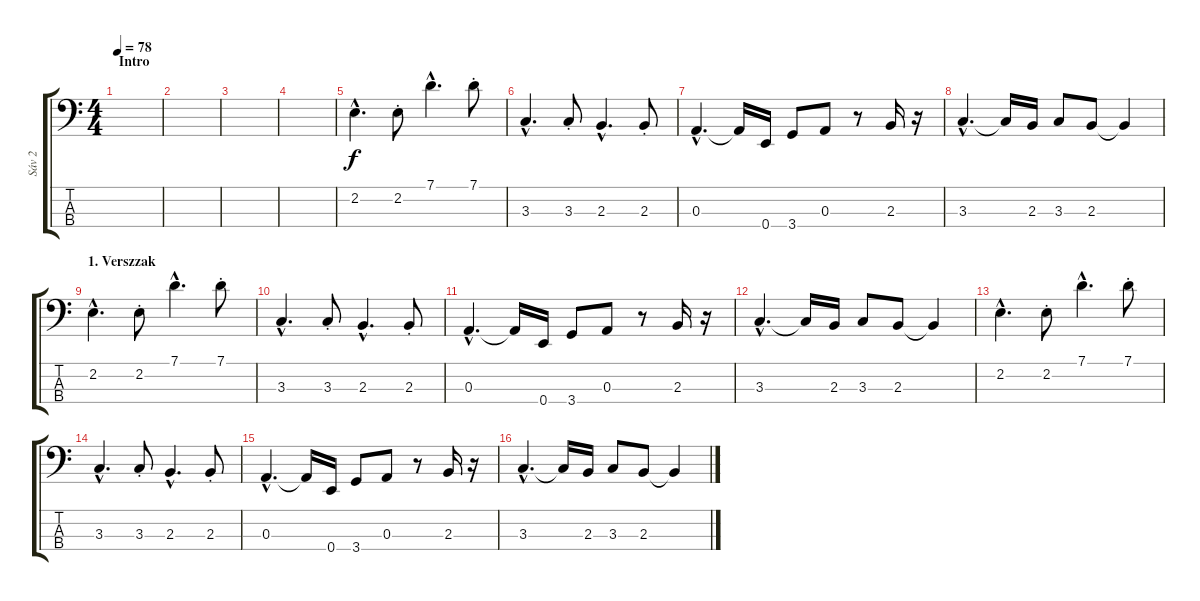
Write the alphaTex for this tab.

\track ("Sáv 2" "Sáv 2") {instrument electricbassfinger}
\staff {score tabs}
\tuning (G2 D2 A1 E1) {hide}
\ts (4 4)
\section ("" "Intro")
\tempo 78
\clef f4
\ks c
|
|
|
|
2.2{hac}.4{d} 2.2{st}.8 7.1{hac}.4{d} 7.1{st}.8 |
3.3{hac}.4{d} 3.3{st}.8 2.3{hac}.4{d} 2.3{st}.8 |
0.3{hac}.4{d} 0.3{t}.16 0.4.16 3.4.8 0.3.8 r.8 2.3.16 r.16 |
3.3{hac}.4{d} 3.3{t}.16 2.3.16 3.3.8 2.3.8 2.3{t}.4 |
\section ("" "1. Verszzak")
2.2{hac}.4{d} 2.2{st}.8 7.1{hac}.4{d} 7.1{st}.8 |
3.3{hac}.4{d} 3.3{st}.8 2.3{hac}.4{d} 2.3{st}.8 |
0.3{hac}.4{d} 0.3{t}.16 0.4.16 3.4.8 0.3.8 r.8 2.3.16 r.16 |
3.3{hac}.4{d} 3.3{t}.16 2.3.16 3.3.8 2.3.8 2.3{t}.4 |
2.2{hac}.4{d} 2.2{st}.8 7.1{hac}.4{d} 7.1{st}.8 |
3.3{hac}.4{d} 3.3{st}.8 2.3{hac}.4{d} 2.3{st}.8 |
0.3{hac}.4{d} 0.3{t}.16 0.4.16 3.4.8 0.3.8 r.8 2.3.16 r.16 |
3.3{hac}.4{d} 3.3{t}.16 2.3.16 3.3.8 2.3.8 2.3{t}.4
